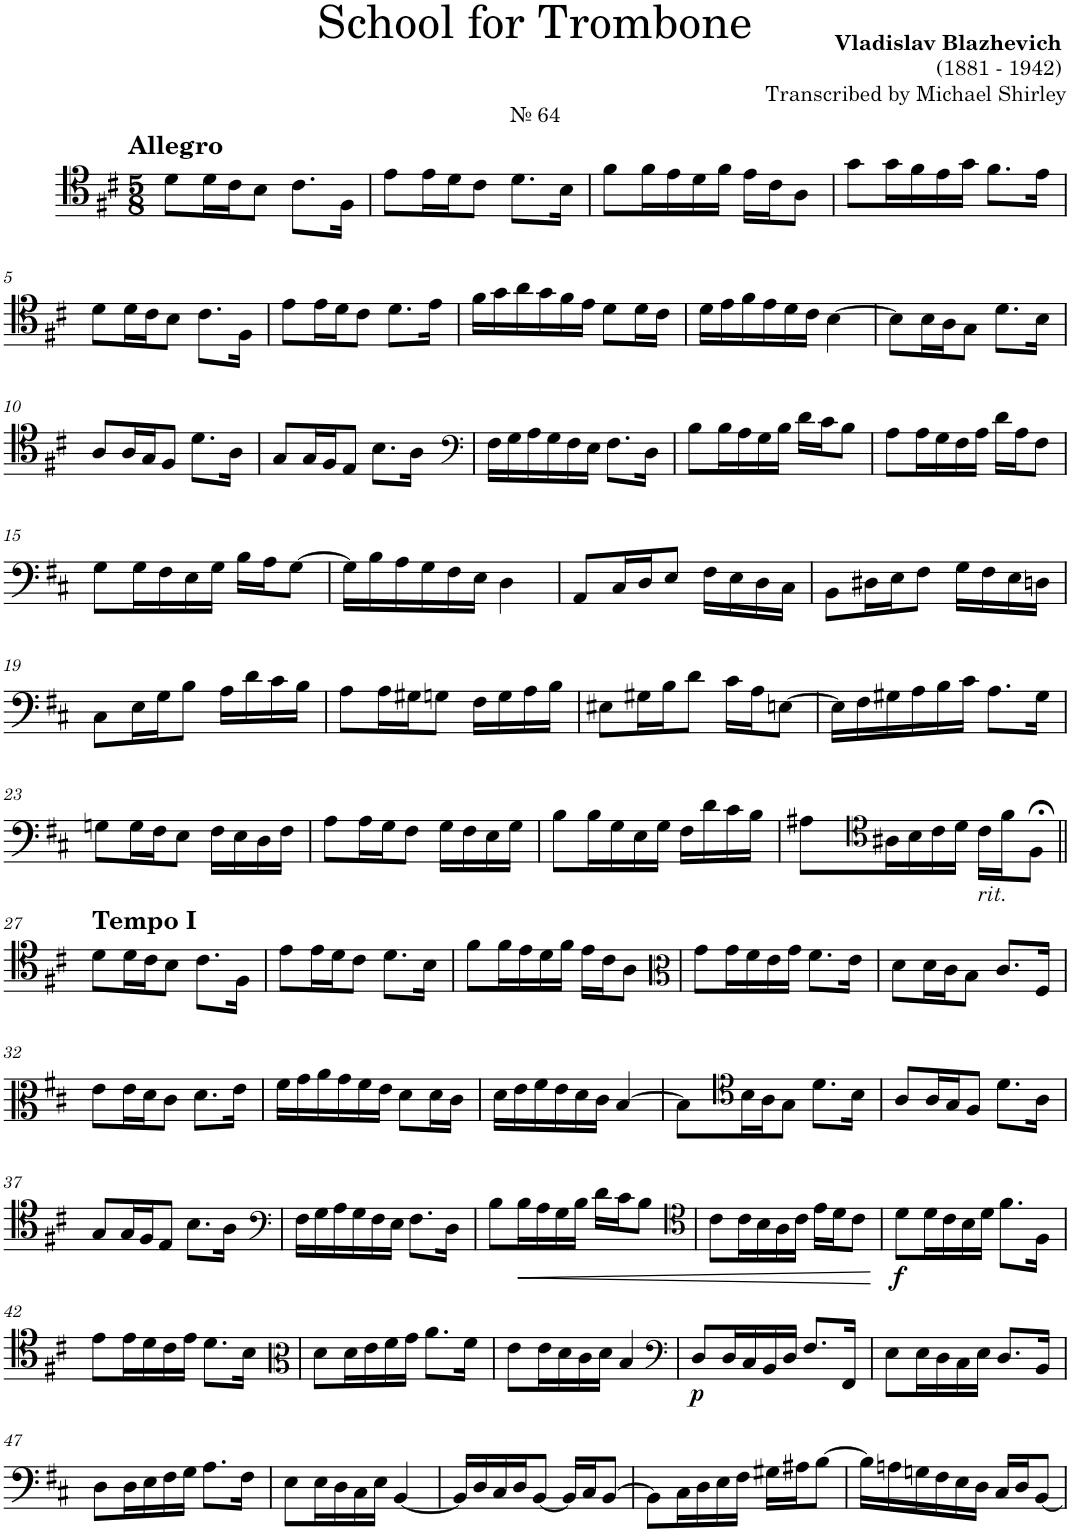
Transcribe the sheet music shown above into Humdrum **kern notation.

**kern	**dynam
*part1	*part1
*staff1	*staff1
*I"Trombone	*
*I'Tbn.	*
*clefC4	*
*k[f#c#]	*
*M5/8	*
=1	=1
!LO:TX:a:t=№ 64	!
!LO:TX:a:B:t=Allegro	!
8d\L	.
16d\L	.
16c#\J	.
8B\J	.
8.c#\L	.
16F#\Jk	.
=2	=2
8e\L	.
16e\L	.
16d\J	.
8c#\J	.
8.d\L	.
16B\Jk	.
=3	=3
8f#\L	.
16f#\L	.
16e\	.
16d\	.
16f#\JJ	.
16e\LL	.
16c#\J	.
8A\J	.
=4	=4
8g\L	.
16g\L	.
16f#\	.
16e\	.
16g\JJ	.
8.f#\L	.
16e\Jk	.
!!LO:LB:g=z
=5	=5
8d\L	.
16d\L	.
16c#\J	.
8B\J	.
8.c#\L	.
16F#\Jk	.
=6	=6
8e\L	.
16e\L	.
16d\J	.
8c#\J	.
8.d\L	.
16e\Jk	.
=7	=7
16f#\LL	.
16g\	.
16a\	.
16g\	.
16f#\	.
16e\JJ	.
8d\L	.
16d\L	.
16c#\JJ	.
=8	=8
16d\LL	.
16e\	.
16f#\	.
16e\	.
16d\	.
16c#\JJ	.
[4B\	.
=9	=9
8B\L]	.
16B\L	.
16A\J	.
8G\J	.
8.d\L	.
16B\Jk	.
!!LO:LB:g=z
=10	=10
8A/L	.
16A/L	.
16G/J	.
8F#/J	.
8.d\L	.
16A\Jk	.
=11	=11
8G/L	.
16G/L	.
16F#/J	.
8E/J	.
8.B\L	.
16A\Jk	.
=12	=12
*clefF4	*
16F#\LL	.
16G\	.
16A\	.
16G\	.
16F#\	.
16E\JJ	.
8.F#\L	.
16D\Jk	.
=13	=13
8B\L	.
16B\L	.
16A\	.
16G\	.
16B\JJ	.
16d\LL	.
16c#\J	.
8B\J	.
=14	=14
8A\L	.
16A\L	.
16G\	.
16F#\	.
16A\JJ	.
16d\LL	.
16A\J	.
8F#\J	.
!!LO:LB:g=z
=15	=15
8G\L	.
16G\L	.
16F#\	.
16E\	.
16G\JJ	.
16B\LL	.
16A\J	.
[8G\J	.
=16	=16
16G\LL]	.
16B\	.
16A\	.
16G\	.
16F#\	.
16E\JJ	.
4D\	.
=17	=17
8AA/L	.
16C#/L	.
16D/J	.
8E/J	.
16F#\LL	.
16E\	.
16D\	.
16C#\JJ	.
=18	=18
8BB\L	.
16D#X\L	.
16E\J	.
8F#\J	.
16G\LL	.
16F#\	.
16E\	.
16Dn\JJ	.
!!LO:LB:g=z
=19	=19
8C#\L	.
16E\L	.
16G\J	.
8B\J	.
16A\LL	.
16d\	.
16c#\	.
16B\JJ	.
=20	=20
8A\L	.
16A\L	.
16G#X\J	.
8Gn\J	.
16F#\LL	.
16G\	.
16A\	.
16B\JJ	.
=21	=21
8E#X\L	.
16G#X\L	.
16B\J	.
8d\J	.
16c#\LL	.
16A\J	.
[8En\J	.
=22	=22
16E\LL]	.
16F#\	.
16G#X\	.
16A\	.
16B\	.
16c#\JJ	.
8.A\L	.
16G#\Jk	.
!!LO:LB:g=z
=23	=23
8Gn\L	.
16G\L	.
16F#\J	.
8E\J	.
16F#\LL	.
16E\	.
16D\	.
16F#\JJ	.
=24	=24
8A\L	.
16A\L	.
16G\J	.
8F#\J	.
16G\LL	.
16F#\	.
16E\	.
16G\JJ	.
=25	=25
8B\L	.
16B\L	.
16G\	.
16E\	.
16G\JJ	.
16F#\LL	.
16d\	.
16c#\	.
16B\JJ	.
=26	=26
8A#X\L	.
*clefC4	*
16A#X\L	.
16B\	.
16c#\	.
16d\JJ	.
!LO:TX:b:i:t=rit.	!
16c#\LL	.
16f#\J	.
8F#;<\J	.
!!LO:LB:g=z
=27||	=27||
!LO:TX:a:B:t=Tempo I	!
8d\L	.
16d\L	.
16c#\J	.
8B\J	.
8.c#\L	.
16F#\Jk	.
=28	=28
8e\L	.
16e\L	.
16d\J	.
8c#\J	.
8.d\L	.
16B\Jk	.
=29	=29
8f#\L	.
16f#\L	.
16e\	.
16d\	.
16f#\JJ	.
16e\LL	.
16c#\J	.
8A\J	.
=30	=30
*clefC3	*
8g\L	.
16g\L	.
16f#\	.
16e\	.
16g\JJ	.
8.f#\L	.
16e\Jk	.
=31	=31
8d\L	.
16d\L	.
16c#\J	.
8B\J	.
8.c#/L	.
16F#/Jk	.
!!LO:LB:g=z
=32	=32
8e\L	.
16e\L	.
16d\J	.
8c#\J	.
8.d\L	.
16e\Jk	.
=33	=33
16f#\LL	.
16g\	.
16a\	.
16g\	.
16f#\	.
16e\JJ	.
8d\L	.
16d\L	.
16c#\JJ	.
=34	=34
16d\LL	.
16e\	.
16f#\	.
16e\	.
16d\	.
16c#\JJ	.
[4B/	.
=35	=35
8B\L]	.
*clefC4	*
16B\L	.
16A\J	.
8G\J	.
8.d\L	.
16B\Jk	.
=36	=36
8A/L	.
16A/L	.
16G/J	.
8F#/J	.
8.d\L	.
16A\Jk	.
!!LO:LB:g=z
=37	=37
8G/L	.
16G/L	.
16F#/J	.
8E/J	.
8.B\L	.
16A\Jk	.
=38	=38
*clefF4	*
16F#\LL	.
16G\	.
16A\	.
16G\	.
16F#\	.
16E\JJ	.
8.F#\L	.
16D\Jk	.
=39	=39
8B\L	.
!	!LO:HP:b
16B\L	<
16A\	.
16G\	.
16B\JJ	.
16d\LL	.
16c#\J	.
8B\J	.
=40	=40
*clefC4	*
8c#\L	.
16c#\L	.
16B\	.
16A\	.
16c#\JJ	.
16e\LL	.
16d\J	.
8c#\J	.
.	[
=41	=41
!	!LO:DY:b
8d\L	f
16d\L	.
16c#\	.
16B\	.
16d\JJ	.
8.f#\L	.
16F#\Jk	.
!!LO:LB:g=z
=42	=42
8e\L	.
16e\L	.
16d\	.
16c#\	.
16e\JJ	.
8.d\L	.
16B\Jk	.
=43	=43
*clefC3	*
8d\L	.
16d\L	.
16e\	.
16f#\	.
16g\JJ	.
8.a\L	.
16f#\Jk	.
=44	=44
8e\L	.
16e\L	.
16d\	.
16c#\	.
16d\JJ	.
4B/	.
=45	=45
*clefF4	*
!	!LO:DY:b
8D/L	p
16D/L	.
16C#/	.
16BB/	.
16D/JJ	.
8.F#/L	.
16FF#/Jk	.
=46	=46
8E\L	.
16E\L	.
16D\	.
16C#\	.
16E\JJ	.
8.D/L	.
16BB/Jk	.
!!LO:LB:g=z
=47	=47
8D\L	.
16D\L	.
16E\	.
16F#\	.
16G\JJ	.
8.A\L	.
16F#\Jk	.
=48	=48
8E\L	.
16E\L	.
16D\	.
16C#\	.
16E\JJ	.
[4BB/	.
=49	=49
16BB/LL]	.
16D/	.
16C#/	.
16D/J	.
[8BB/J	.
16BB/LL]	.
16C#/J	.
[8BB/J	.
=50	=50
8BB\L]	.
16C#\L	.
16D\	.
16E\	.
16F#\JJ	.
16G#X\LL	.
16A#X\J	.
[8B\J	.
=51	=51
16B\LL]	.
16An\	.
16Gn\	.
16F#\	.
16E\	.
16D\JJ	.
16C#/LL	.
16D/J	.
[8BB/J	.
=	=
*-	*-
